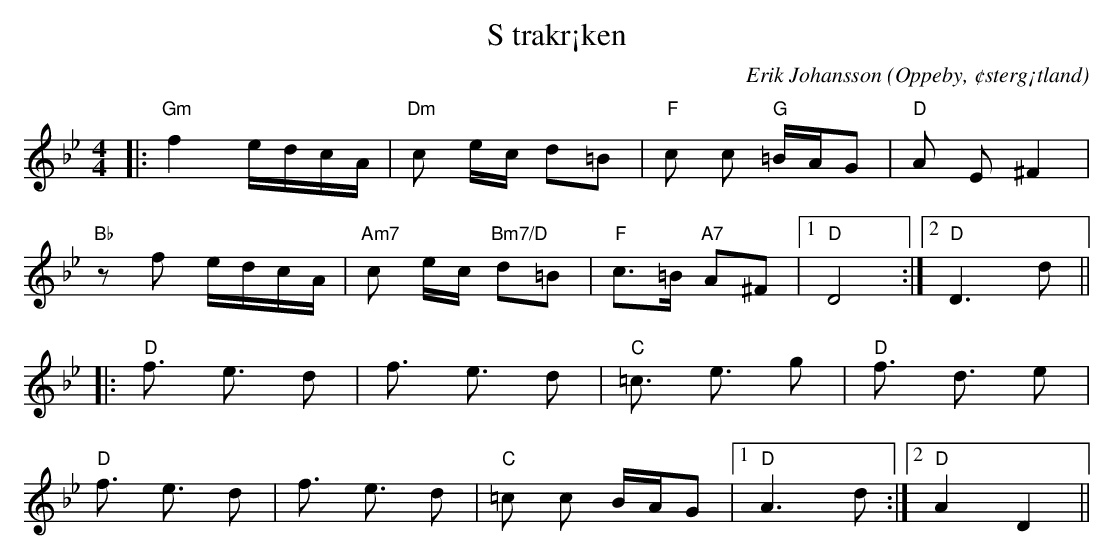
X:1
T:S trakr¡ken
C:Erik Johansson
O:Oppeby, ¢sterg¡tland
Q:130
M:4/4
L:1/8
K:Gm
|:"Gm"f2 e/d/c/A/ |"Dm"c e/c/ d=B| "F" c c "G" =B/A/G | "D" A E ^F2 |
"Bb" zf e/d/c/A/ |"Am7"c e/c/ "Bm7/D"d=B| "F" c>=B  "A7" A^F |1 "D" D4 :|2 "D" D3d ||
|:"D" f3/2 e3/2 d |f3/2 e3/2 d| "C" =c3/2 e3/2 g| "D" f3/2 d3/2 e |
"D" f3/2 e3/2 d |f3/2 e3/2 d| "C"=c c  B/A/G  |1 "D" A3  d:|2 "D" A2 D2||
